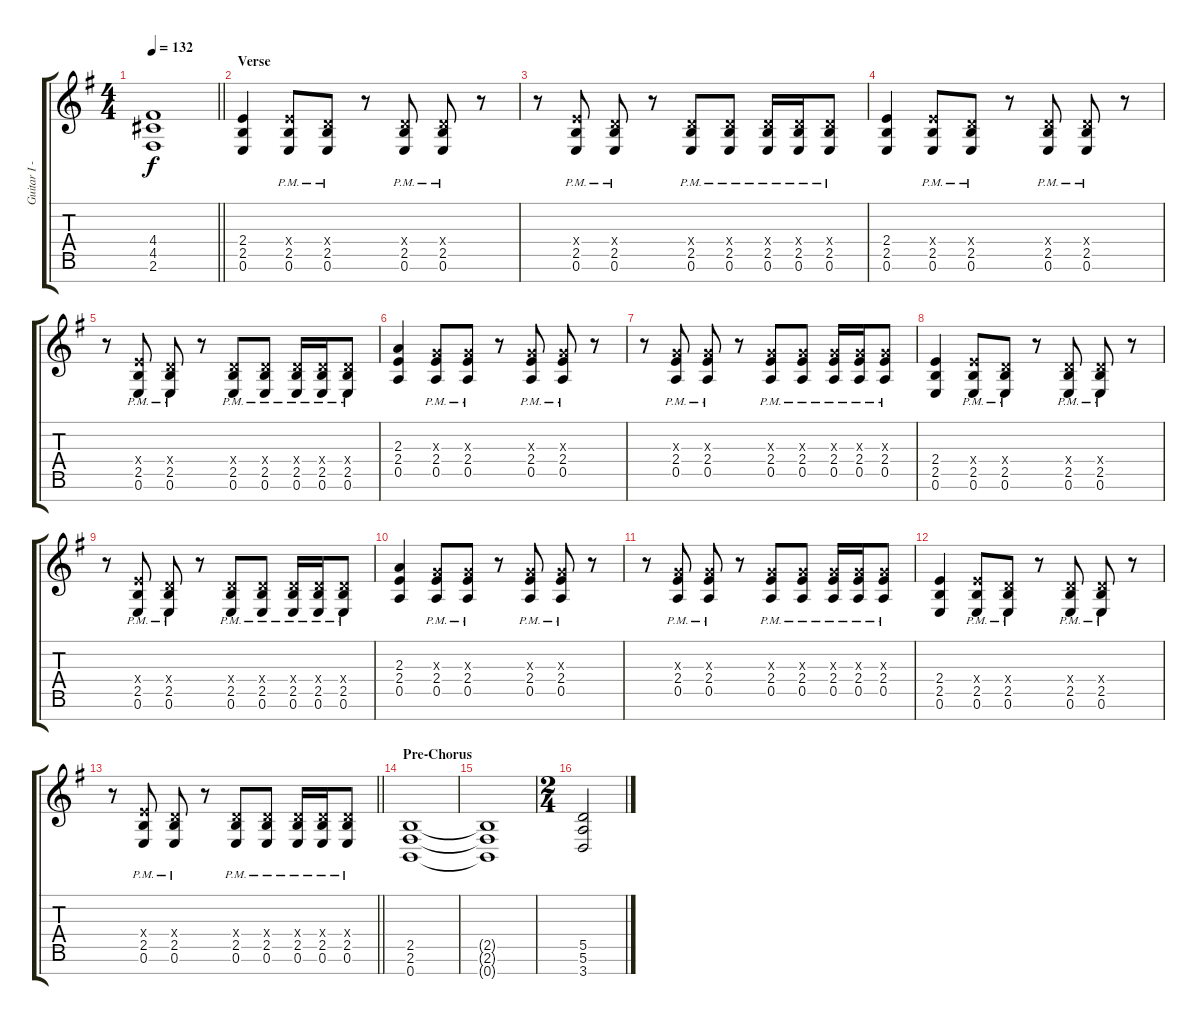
\track ("Guitar I - Mark Jansen" "Guitar I -") {instrument distortionguitar}
\staff {score tabs}
\tuning (E4 B3 G3 D3 A2 E2 B1) {hide}
\ts (4 4)
\tempo 132
\clef g2
\barLineRight lightlight
\ks g
(4.4 4.5 2.6).1{dy f} |
\section ("" "Verse")
(2.4 2.5 0.6).4 (2.4{x} 2.5{pm} 0.6{pm}).8 (0.4{x} 2.5{pm} 0.6{pm}).8 r.8 (0.4{x} 2.5{pm} 0.6{pm}).8 (0.4{x} 2.5{pm} 0.6{pm}).8 r.8 |
r.8 (2.4{x} 2.5{pm} 0.6{pm}).8 (0.4{x} 2.5{pm} 0.6{pm}).8 r.8 (0.4{x} 2.5{pm} 0.6{pm}).8 (0.4{x} 2.5{pm} 0.6{pm}).8 (0.4{x} 2.5{pm} 0.6{pm}).16 (0.4{x} 2.5{pm} 0.6{pm}).16 (0.4{x} 2.5{pm} 0.6{pm}).8 |
(2.4 2.5 0.6).4 (2.4{x} 2.5{pm} 0.6{pm}).8 (0.4{x} 2.5{pm} 0.6{pm}).8 r.8 (0.4{x} 2.5{pm} 0.6{pm}).8 (0.4{x} 2.5{pm} 0.6{pm}).8 r.8 |
r.8 (2.4{x} 2.5{pm} 0.6{pm}).8 (0.4{x} 2.5{pm} 0.6{pm}).8 r.8 (0.4{x} 2.5{pm} 0.6{pm}).8 (0.4{x} 2.5{pm} 0.6{pm}).8 (0.4{x} 2.5{pm} 0.6{pm}).16 (0.4{x} 2.5{pm} 0.6{pm}).16 (0.4{x} 2.5{pm} 0.6{pm}).8 |
(2.3 2.4 0.5).4 (0.3{x} 2.4{pm} 0.5{pm}).8 (0.3{x} 2.4{pm} 0.5{pm}).8 r.8 (0.3{x} 2.4{pm} 0.5{pm}).8 (0.3{x} 2.4{pm} 0.5{pm}).8 r.8 |
r.8 (0.3{x} 2.4{pm} 0.5{pm}).8 (0.3{x} 2.4{pm} 0.5{pm}).8 r.8 (0.3{x} 2.4{pm} 0.5{pm}).8 (0.3{x} 2.4{pm} 0.5{pm}).8 (0.3{x} 2.4{pm} 0.5{pm}).16 (0.3{x} 2.4{pm} 0.5{pm}).16 (0.3{x} 2.4{pm} 0.5{pm}).8 |
(2.4 2.5 0.6).4 (2.4{x} 2.5{pm} 0.6{pm}).8 (0.4{x} 2.5{pm} 0.6{pm}).8 r.8 (0.4{x} 2.5{pm} 0.6{pm}).8 (0.4{x} 2.5{pm} 0.6{pm}).8 r.8 |
r.8 (2.4{x} 2.5{pm} 0.6{pm}).8 (0.4{x} 2.5{pm} 0.6{pm}).8 r.8 (0.4{x} 2.5{pm} 0.6{pm}).8 (0.4{x} 2.5{pm} 0.6{pm}).8 (0.4{x} 2.5{pm} 0.6{pm}).16 (0.4{x} 2.5{pm} 0.6{pm}).16 (0.4{x} 2.5{pm} 0.6{pm}).8 |
(2.3 2.4 0.5).4 (0.3{x} 2.4{pm} 0.5{pm}).8 (0.3{x} 2.4{pm} 0.5{pm}).8 r.8 (0.3{x} 2.4{pm} 0.5{pm}).8 (0.3{x} 2.4{pm} 0.5{pm}).8 r.8 |
r.8 (0.3{x} 2.4{pm} 0.5{pm}).8 (0.3{x} 2.4{pm} 0.5{pm}).8 r.8 (0.3{x} 2.4{pm} 0.5{pm}).8 (0.3{x} 2.4{pm} 0.5{pm}).8 (0.3{x} 2.4{pm} 0.5{pm}).16 (0.3{x} 2.4{pm} 0.5{pm}).16 (0.3{x} 2.4{pm} 0.5{pm}).8 |
(2.4 2.5 0.6).4 (2.4{x} 2.5{pm} 0.6{pm}).8 (0.4{x} 2.5{pm} 0.6{pm}).8 r.8 (0.4{x} 2.5{pm} 0.6{pm}).8 (0.4{x} 2.5{pm} 0.6{pm}).8 r.8 |
\barLineRight lightlight
r.8 (2.4{x} 2.5{pm} 0.6{pm}).8 (0.4{x} 2.5{pm} 0.6{pm}).8 r.8 (0.4{x} 2.5{pm} 0.6{pm}).8 (0.4{x} 2.5{pm} 0.6{pm}).8 (0.4{x} 2.5{pm} 0.6{pm}).16 (0.4{x} 2.5{pm} 0.6{pm}).16 (0.4{x} 2.5{pm} 0.6{pm}).8 |
\section ("" "Pre-Chorus")
(2.5 2.6 0.7).1 |
(2.5{t} 2.6{t} 0.7{t}).1 |
\ts (2 4)
(5.5 5.6 3.7).2
